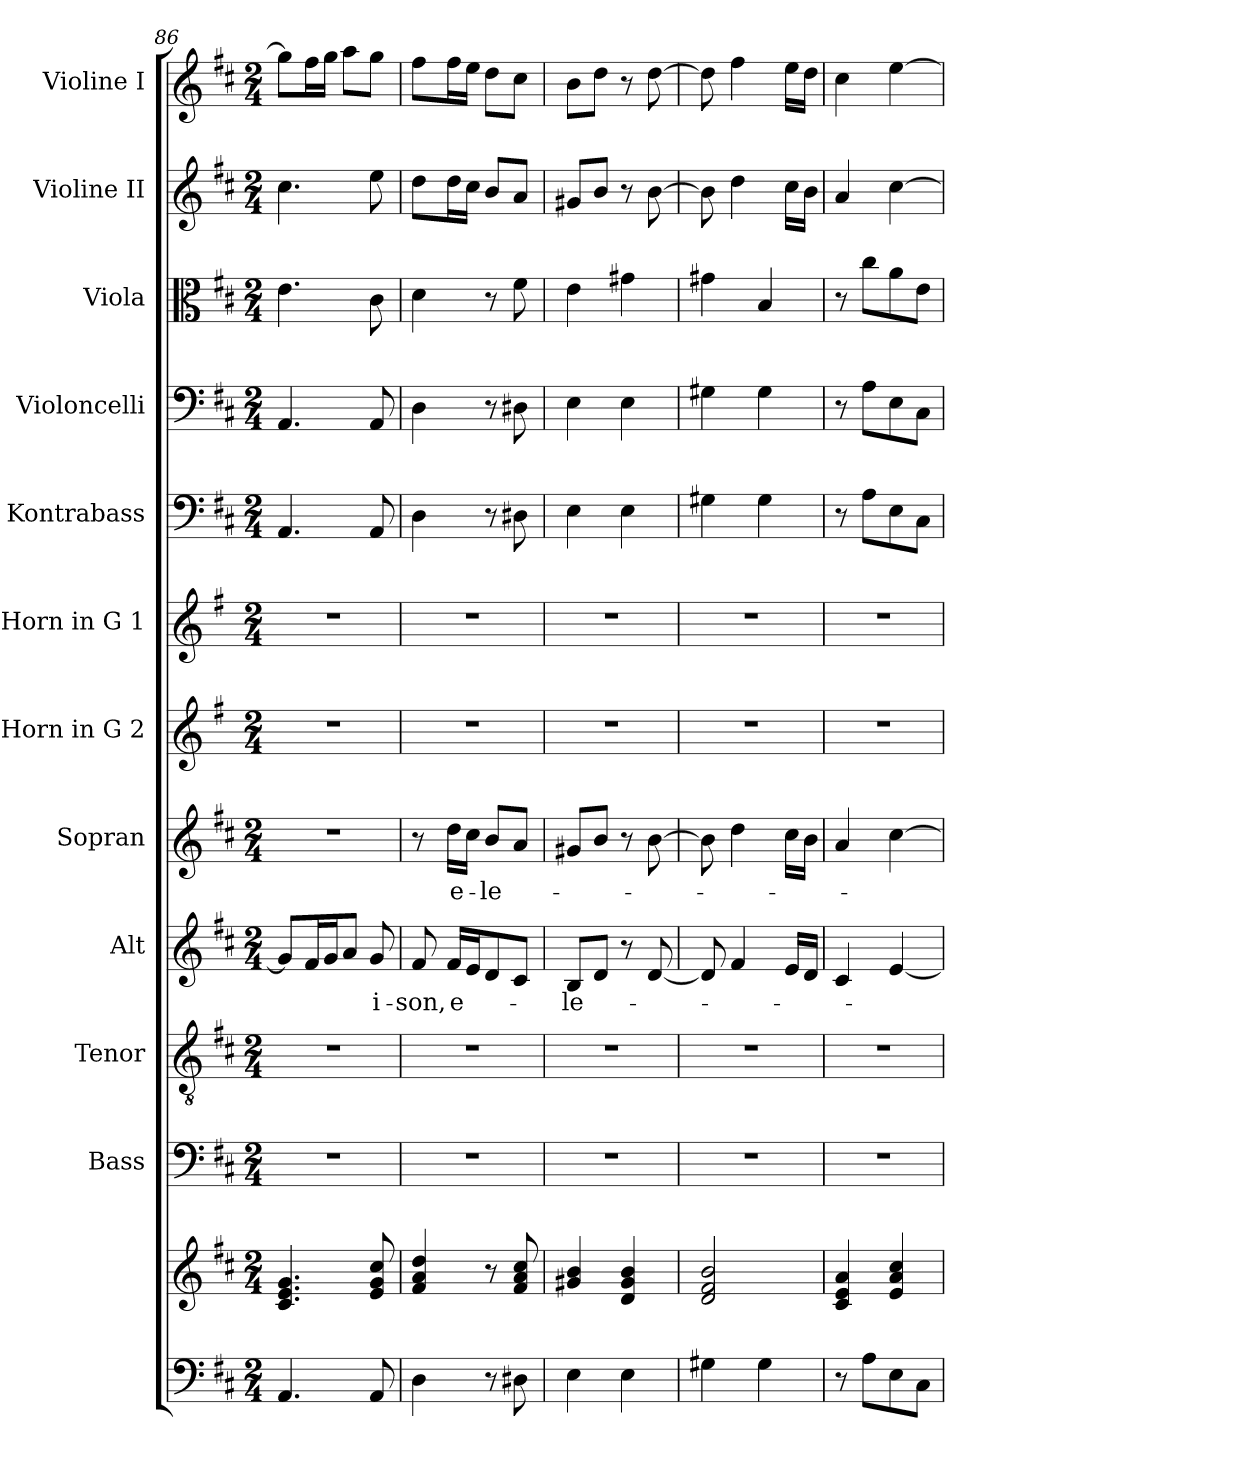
**kern	**kern	**kern	**kern	**kern	**text	**kern	**text	**kern	**kern	**kern	**kern	**kern	**kern	**kern
*part12	*part12	*part11	*part10	*part9	*part9	*part8	*part8	*part7	*part6	*part5	*part4	*part3	*part2	*part1
*staff13	*staff12	*staff11	*staff10	*staff9	*staff9	*staff8	*staff8	*staff7	*staff6	*staff5	*staff4	*staff3	*staff2	*staff1
*	*	*I"Bass	*I"Tenor	*I"Alt	*	*I"Sopran	*	*I"Horn in G 2	*I"Horn in G 1	*I"Kontrabass	*I"Violoncelli	*I"Viola	*I"Violine II	*I"Violine I
*	*	*I'B.	*I'T.	*I'A.	*	*I'S.	*	*I'Hrn. G 2	*I'Hrn. G 1	*I'Kb.	*I'Vc.	*I'Vla.	*I'Vl. II	*I'Vl. I
*clefF4	*clefG2	*clefF4	*clefGv2	*clefG2	*	*clefG2	*	*clefG2	*clefG2	*clefF4	*clefF4	*clefC3	*clefG2	*clefG2
*	*	*	*	*	*	*	*	*ITrd3c5	*ITrd3c5	*ITrd7c12	*	*	*	*
*k[f#c#]	*k[f#c#]	*k[f#c#]	*k[f#c#]	*k[f#c#]	*	*k[f#c#]	*	*k[f#c#]	*k[f#c#]	*k[f#c#]	*k[f#c#]	*k[f#c#]	*k[f#c#]	*k[f#c#]
*D:	*D:	*D:	*D:	*D:	*	*D:	*	*D:	*D:	*D:	*D:	*D:	*D:	*D:
*M2/4	*M2/4	*M2/4	*M2/4	*M2/4	*	*M2/4	*	*M2/4	*M2/4	*M2/4	*M2/4	*M2/4	*M2/4	*M2/4
=86	=86	=86	=86	=86	=86	=86	=86	=86	=86	=86	=86	=86	=86	=86
4.AA/	4.c#/ 4.e/ 4.g/	2r	2r	8g/L]	.	2r	.	2r	2r	4.AAA/	4.AA/	4.e\	4.cc#\	8gg\L]
.	.	.	.	16f#/L	.	.	.	.	.	.	.	.	.	16ff#\L
.	.	.	.	16g/J	.	.	.	.	.	.	.	.	.	16gg\JJ
.	.	.	.	8a/J	.	.	.	.	.	.	.	.	.	8aa\L
!	!	!	!	!	!LO:LY:b	!	!	!	!	!	!	!	!	!
8AA/	8e/ 8g/ 8cc#/	.	.	8g/	-i-	.	.	.	.	8AAA/	8AA/	8c#\	8ee\	8gg\J
=87	=87	=87	=87	=87	=87	=87	=87	=87	=87	=87	=87	=87	=87	=87
!	!	!	!	!	!LO:LY:b	!	!	!	!	!	!	!	!	!
4D\	4f#/ 4a/ 4dd/	2r	2r	8f#/	-son,	8r	.	2r	2r	4DD\	4D\	4d\	8dd\L	8ff#\L
!	!	!	!	!	!LO:LY:b	!	!LO:LY:b	!	!	!	!	!	!	!
.	.	.	.	16f#/LL	e-	16dd\LL	e-	.	.	.	.	.	16dd\L	16ff#\L
.	.	.	.	16e/J	.	16cc#\JJ	.	.	.	.	.	.	16cc#\JJ	16ee\JJ
!	!	!	!	!	!	!	!LO:LY:b	!	!	!	!	!	!	!
8r	8r	.	.	8d/	.	8b/L	-le-	.	.	8r	8r	8r	8b/L	8dd\L
8D#X\	8f#/ 8a/ 8cc#/	.	.	8c#/J	.	8a/J	.	.	.	8DD#X\	8D#X\	8f#\	8a/J	8cc#\J
=88	=88	=88	=88	=88	=88	=88	=88	=88	=88	=88	=88	=88	=88	=88
!	!	!	!	!	!LO:LY:b	!	!	!	!	!	!	!	!	!
4E\	4g#X/ 4b/	2r	2r	8B/L	-le-	8g#X/L	.	2r	2r	4EE\	4E\	4e\	8g#X/L	8b\L
.	.	.	.	8d/J	.	8b/J	.	.	.	.	.	.	8b/J	8dd\J
4E\	4d/ 4g#/ 4b/	.	.	8r	.	8r	.	.	.	4EE\	4E\	4g#X\	8r	8r
.	.	.	.	[8d/	.	[8b\	.	.	.	.	.	.	[8b\	[8dd\
=89	=89	=89	=89	=89	=89	=89	=89	=89	=89	=89	=89	=89	=89	=89
4G#X\	2d/ 2f#/ 2b/	2r	2r	8d/]	.	8b\]	.	2r	2r	4GG#X\	4G#X\	4g#X\	8b\]	8dd\]
.	.	.	.	4f#/	.	4dd\	.	.	.	.	.	.	4dd\	4ff#\
4G#\	.	.	.	.	.	.	.	.	.	4GG#\	4G#\	4B/	.	.
.	.	.	.	16e/LL	.	16cc#\LL	.	.	.	.	.	.	16cc#\LL	16ee\LL
.	.	.	.	16d/JJ	.	16b\JJ	.	.	.	.	.	.	16b\JJ	16dd\JJ
=90	=90	=90	=90	=90	=90	=90	=90	=90	=90	=90	=90	=90	=90	=90
8r	4c#/ 4e/ 4a/	2r	2r	4c#/	.	4a/	.	2r	2r	8r	8r	8r	4a/	4cc#\
8A\L	.	.	.	.	.	.	.	.	.	8AA\L	8A\L	8cc#\L	.	.
8E\	4e/ 4a/ 4cc#/	.	.	[4e/	.	[4cc#\	.	.	.	8EE\	8E\	8a\	[4cc#\	[4ee\
8C#\J	.	.	.	.	.	.	.	.	.	8CC#\J	8C#\J	8e\J	.	.
=	=	=	=	=	=	=	=	=	=	=	=	=	=	=
*-	*-	*-	*-	*-	*-	*-	*-	*-	*-	*-	*-	*-	*-	*-
